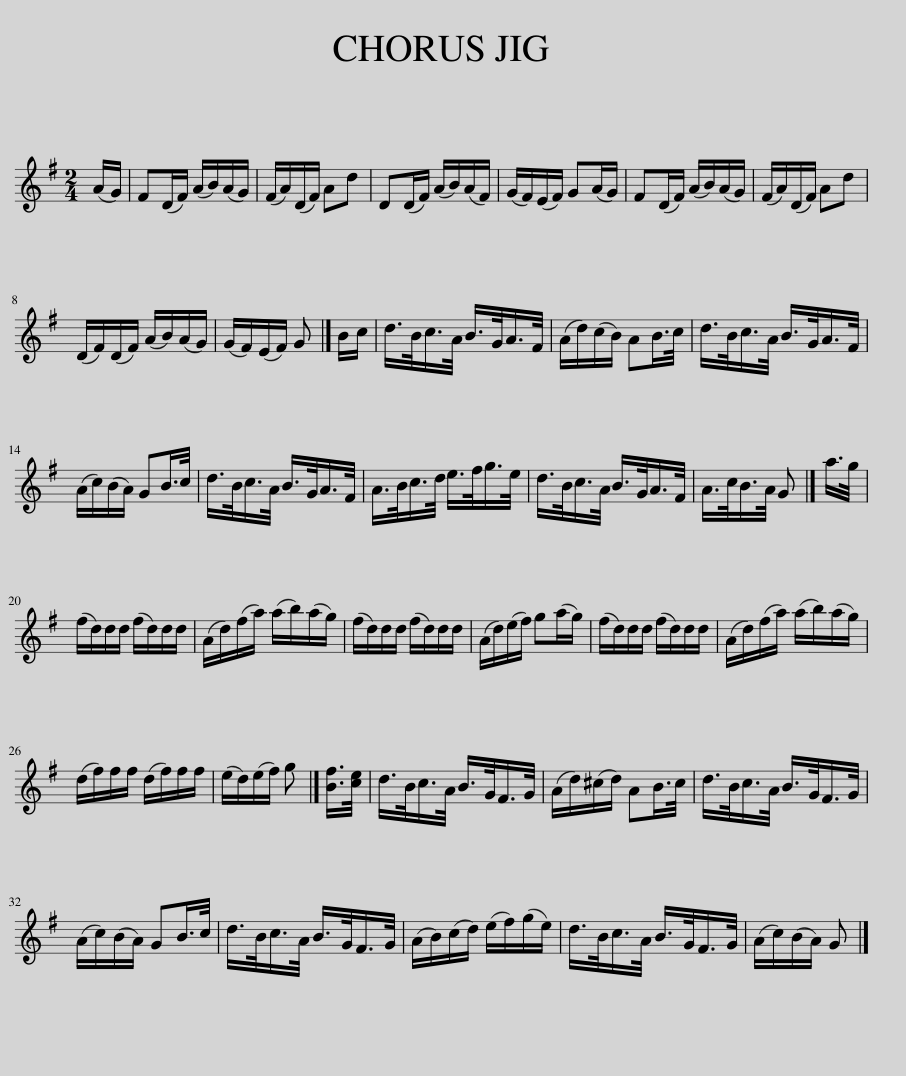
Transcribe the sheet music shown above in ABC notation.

X:1
L:1/8
M:2/4
I:linebreak $
K:G
V:1 treble
V:1
 (A/G/) | F(D/F/) (A/B/)(A/G/) | (F/A/)(D/F/) Ad | D(D/F/) (A/B/)(A/F/) | (G/F/)(E/F/) G(A/G/) | %5
 F(D/F/) (A/B/)(A/G/) | (F/A/)(D/F/) Ad |$ (D/F/)(D/F/) (A/B/)(A/G/) | (G/F/)(E/F/) G |] B/c/ | %10
 d/>B/c/>A/ B/>G/A/>F/ | (A/d/)(c/B/) AB/>c/ | d/>B/c/>A/ B/>G/A/>F/ |$ (A/c/)(B/A/) GB/>c/ | d/>B/c/>A/ B/>G/A/>F/ | %15
 A/>B/c/>d/ e/>f/g/>e/ | d/>B/c/>A/ B/>G/A/>F/ | A/>c/B/>A/ G |] a/>g/ |$ (f/d/)d/d/ (f/d/)d/d/ | %20
 (A/d/)(f/a/) (a/b/)(a/g/) | (f/d/)d/d/ (f/d/)d/d/ | (A/d/)(e/f/) g(a/g/) | (f/d/)d/d/ (f/d/)d/d/ | (A/d/)(f/a/) (a/b/)(a/g/) |$ %25
 (d/f/)f/f/ (d/f/)f/f/ | (e/d/)(e/f/) g |] [Bf]/>[ce]/ | d/>B/c/>A/ B/>G/F/>G/ | (A/d/)(^c/d/) AB/>c/ | %30
 d/>B/c/>A/ B/>G/F/>G/ |$ (A/c/)(B/A/) GB/>c/ | d/>B/c/>A/ B/>G/F/>G/ | (A/B/)(c/d/) (e/f/)(g/e/) | d/>B/c/>A/ B/>G/F/>G/ | %35
 (A/c/)(B/A/) G |] %36
